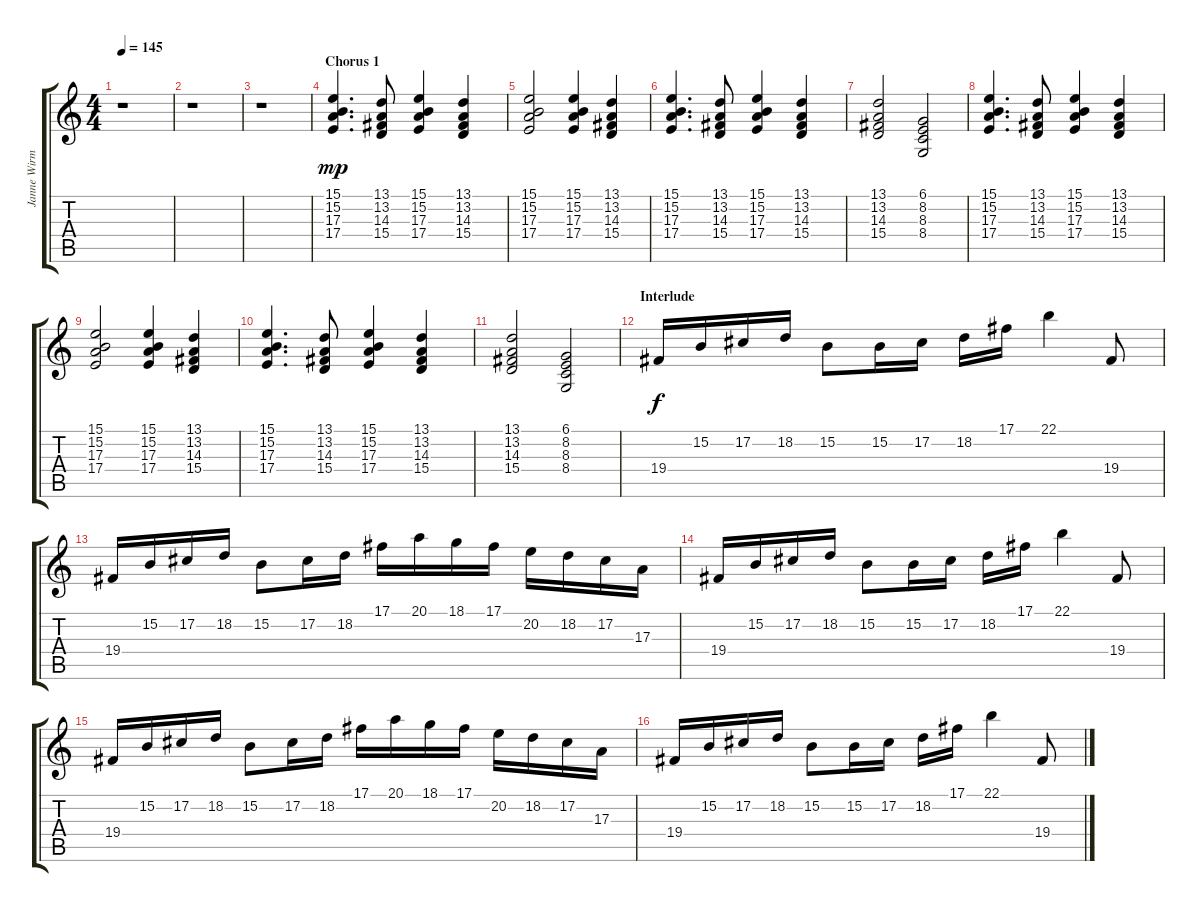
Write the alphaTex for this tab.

\track ("Janne Wirman" "Janne Wirm") {instrument stringensemble1}
\staff {score tabs}
\tuning (Db4 Ab3 E3 B2 Gb2 Db2) {hide}
\ts (4 4)
\tempo 145
\clef g2
\ks c
r.1{dy f} |
r.1 |
r.1 |
\section ("" "Chorus 1")
(15.1 15.2 17.3 17.4).4{d dy mp balance 8 instrument stringensemble1} (13.1 13.2 14.3 15.4).8 (15.1 15.2 17.3 17.4).4 (13.1 13.2 14.3 15.4).4 |
(15.1 15.2 17.3 17.4).2{instrument stringensemble1} (15.1 15.2 17.3 17.4).4 (13.1 13.2 14.3 15.4).4 |
(15.1 15.2 17.3 17.4).4{d instrument stringensemble1} (13.1 13.2 14.3 15.4).8 (15.1 15.2 17.3 17.4).4 (13.1 13.2 14.3 15.4).4 |
(13.1 13.2 14.3 15.4).2{instrument stringensemble1} (6.1 8.2 8.3 8.4).2 |
(15.1 15.2 17.3 17.4).4{d balance 8 instrument stringensemble1} (13.1 13.2 14.3 15.4).8 (15.1 15.2 17.3 17.4).4 (13.1 13.2 14.3 15.4).4 |
(15.1 15.2 17.3 17.4).2{instrument stringensemble1} (15.1 15.2 17.3 17.4).4 (13.1 13.2 14.3 15.4).4 |
(15.1 15.2 17.3 17.4).4{d instrument stringensemble1} (13.1 13.2 14.3 15.4).8 (15.1 15.2 17.3 17.4).4 (13.1 13.2 14.3 15.4).4 |
(13.1 13.2 14.3 15.4).2{instrument stringensemble1} (6.1 8.2 8.3 8.4).2 |
\section ("" "Interlude")
19.4.16{dy f volume 16 balance 0 instrument stringensemble1} 15.2.16 17.2.16 18.2.16 15.2.8 15.2.16 17.2.16 18.2.16 17.1.16 22.1.4 19.4.8 |
19.4.16 15.2.16 17.2.16 18.2.16 15.2.8 17.2.16 18.2.16 17.1.16 20.1.16 18.1.16 17.1.16 20.2.16 18.2.16 17.2.16 17.3.16 |
19.4.16 15.2.16 17.2.16 18.2.16 15.2.8 15.2.16 17.2.16 18.2.16 17.1.16 22.1.4 19.4.8 |
19.4.16 15.2.16 17.2.16 18.2.16 15.2.8 17.2.16 18.2.16 17.1.16 20.1.16 18.1.16 17.1.16 20.2.16 18.2.16 17.2.16 17.3.16 |
19.4.16 15.2.16 17.2.16 18.2.16 15.2.8 15.2.16 17.2.16 18.2.16 17.1.16 22.1.4 19.4.8
